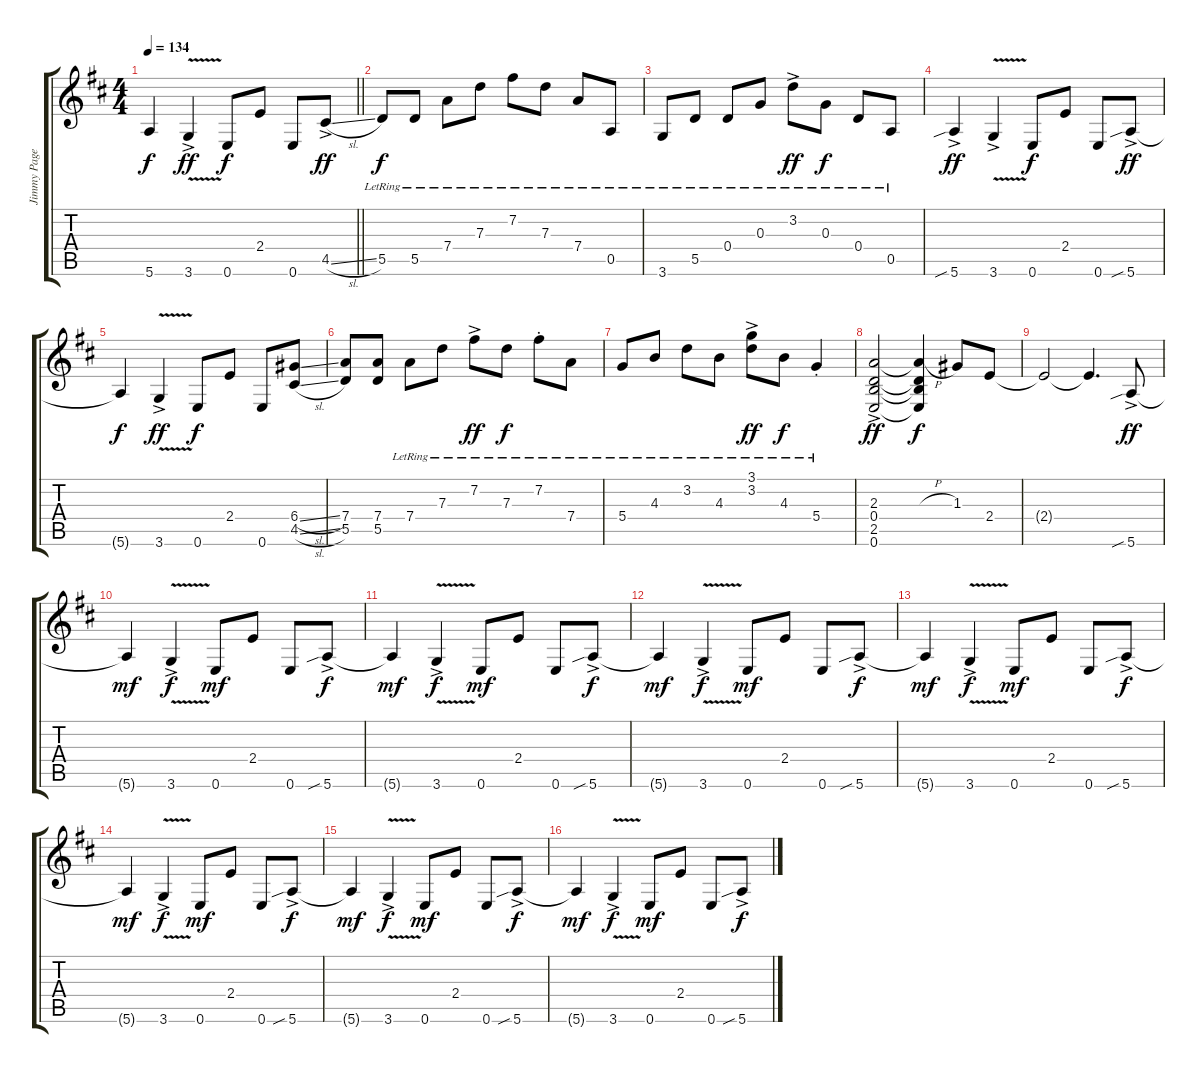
\track ("Jimmy Page (Rhythm)" "Jimmy Page") {instrument electricguitarclean}
\staff {score tabs}
\tuning (E4 B3 G3 D3 A2 E2) {hide}
\ts (4 4)
\tempo 134
\clef g2
\barLineRight lightlight
\ks d
5.6{t}.4{dy f} 3.6{v ac}.4{dy ff} 0.6.8{dy f} 2.4.8 0.6.8 4.5{sl ac}.8{dy ff} |
5.5{lr}.8{dy f} 5.5{lr}.8 7.4{lr}.8 7.3{lr}.8 7.2{lr}.8 7.3{lr}.8 7.4{lr}.8 0.5{lr}.8 |
3.6{lr}.8 5.5{lr}.8 0.4{lr}.8 0.3{lr}.8 3.2{ac lr}.8{dy ff} 0.3{lr}.8{dy f} 0.4{lr}.8 0.5{lr}.8 |
5.6{sib ac}.4{dy ff} 3.6{v ac}.4 0.6.8{dy f} 2.4.8 0.6.8 5.6{sib ac}.8{dy ff} |
5.6{t}.4{dy f} 3.6{v ac}.4{dy ff} 0.6.8{dy f} 2.4.8 0.6.8 (6.4{sl} 4.5{sl}).8 |
(7.4 5.5).8 (7.4 5.5).8 7.4{lr}.8 7.3{lr}.8 7.2{ac lr}.8{dy ff} 7.3{lr}.8{dy f} 7.2{st lr}.8 7.4{lr}.8 |
5.4{lr}.8 4.3{lr}.8 3.2{lr}.8 4.3{lr}.8 (3.1{ac lr} 3.2{ac lr}).8{dy ff} 4.3{lr}.8{dy f} 5.4{st lr}.4 |
(2.3{ac} 0.4{ac} 2.5{ac} 0.6{ac}).2{dy ff} (2.3{h t} 0.4{t} 2.5{t} 0.6{t}).4{dy f} 1.3.8 2.4.8 |
2.4{t}.2 2.4{t}.4{d} 5.6{sib ac}.8{dy ff} |
5.6{t}.4{dy mf} 3.6{v ac}.4{dy f} 0.6.8{dy mf} 2.4.8 0.6.8 5.6{sib ac}.8{dy f} |
5.6{t}.4{dy mf} 3.6{v ac}.4{dy f} 0.6.8{dy mf} 2.4.8 0.6.8 5.6{sib ac}.8{dy f} |
5.6{t}.4{dy mf} 3.6{v ac}.4{dy f} 0.6.8{dy mf} 2.4.8 0.6.8 5.6{sib ac}.8{dy f} |
5.6{t}.4{dy mf} 3.6{v ac}.4{dy f} 0.6.8{dy mf} 2.4.8 0.6.8 5.6{sib ac}.8{dy f} |
5.6{t}.4{dy mf} 3.6{v ac}.4{dy f} 0.6.8{dy mf} 2.4.8 0.6.8 5.6{sib ac}.8{dy f} |
5.6{t}.4{dy mf} 3.6{v ac}.4{dy f} 0.6.8{dy mf} 2.4.8 0.6.8 5.6{sib ac}.8{dy f} |
5.6{t}.4{dy mf} 3.6{v ac}.4{dy f} 0.6.8{dy mf} 2.4.8 0.6.8 5.6{sib ac}.8{dy f}
